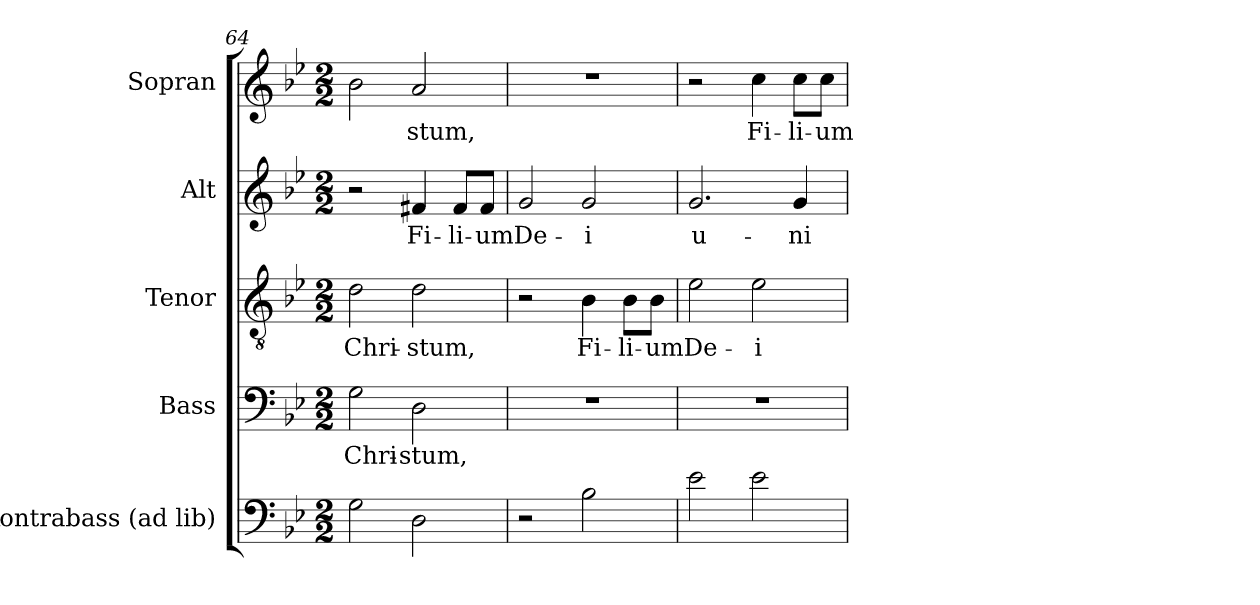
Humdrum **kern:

**kern	**kern	**text	**kern	**text	**kern	**text	**kern	**text
*part5	*part4	*part4	*part3	*part3	*part2	*part2	*part1	*part1
*staff5	*staff4	*staff4	*staff3	*staff3	*staff2	*staff2	*staff1	*staff1
*I"Kontrabass (ad lib)	*I"Bass	*	*I"Tenor	*	*I"Alt	*	*I"Sopran	*
*I'Kb.	*I'B.	*	*I'T.	*	*I'A.	*	*I'S.	*
!!LO:LB:g=z
*clefF4	*clefF4	*	*clefGv2	*	*clefG2	*	*clefG2	*
*ITrd7c12	*	*	*	*	*	*	*	*
*k[b-e-]	*k[b-e-]	*	*k[b-e-]	*	*k[b-e-]	*	*k[b-e-]	*
*B-:	*B-:	*	*B-:	*	*B-:	*	*B-:	*
*M2/2	*M2/2	*	*M2/2	*	*M2/2	*	*M2/2	*
=64	=64	=64	=64	=64	=64	=64	=64	=64
!	!	!LO:LY:b	!	!LO:LY:b	!	!	!	!
2GG\	2G\	Chri-	2d\	Chri-	2r	.	2b-\	.
!	!	!LO:LY:b	!	!LO:LY:b	!	!LO:LY:b	!	!LO:LY:b
2DD\	2D\	-stum,	2d\	-stum,	4f#X/	Fi-	2a/	-stum,
!	!	!	!	!	!	!LO:LY:b	!	!
.	.	.	.	.	8f#/L	-li-	.	.
!	!	!	!	!	!	!LO:LY:b	!	!
.	.	.	.	.	8f#/J	-um	.	.
=65	=65	=65	=65	=65	=65	=65	=65	=65
!	!	!	!	!	!	!LO:LY:b	!	!
2r	1r	.	2r	.	2g/	De-	1r	.
!	!	!	!	!LO:LY:b	!	!LO:LY:b	!	!
2BB-\	.	.	4B-\	Fi-	2g/	-i	.	.
!	!	!	!	!LO:LY:b	!	!	!	!
.	.	.	8B-\L	-li-	.	.	.	.
!	!	!	!	!LO:LY:b	!	!	!	!
.	.	.	8B-\J	-um	.	.	.	.
=66	=66	=66	=66	=66	=66	=66	=66	=66
!	!	!	!	!LO:LY:b	!	!LO:LY:b	!	!
2E-\	1r	.	2e-\	De-	2.g/	u-	2r	.
!	!	!	!	!LO:LY:b	!	!	!	!LO:LY:b
2E-\	.	.	2e-\	-i	.	.	4cc\	Fi-
!	!	!	!	!	!	!LO:LY:b	!	!LO:LY:b
.	.	.	.	.	4g/	-ni-	8cc\L	-li-
!	!	!	!	!	!	!	!	!LO:LY:b
.	.	.	.	.	.	.	8cc\J	-um
=	=	=	=	=	=	=	=	=
*-	*-	*-	*-	*-	*-	*-	*-	*-
